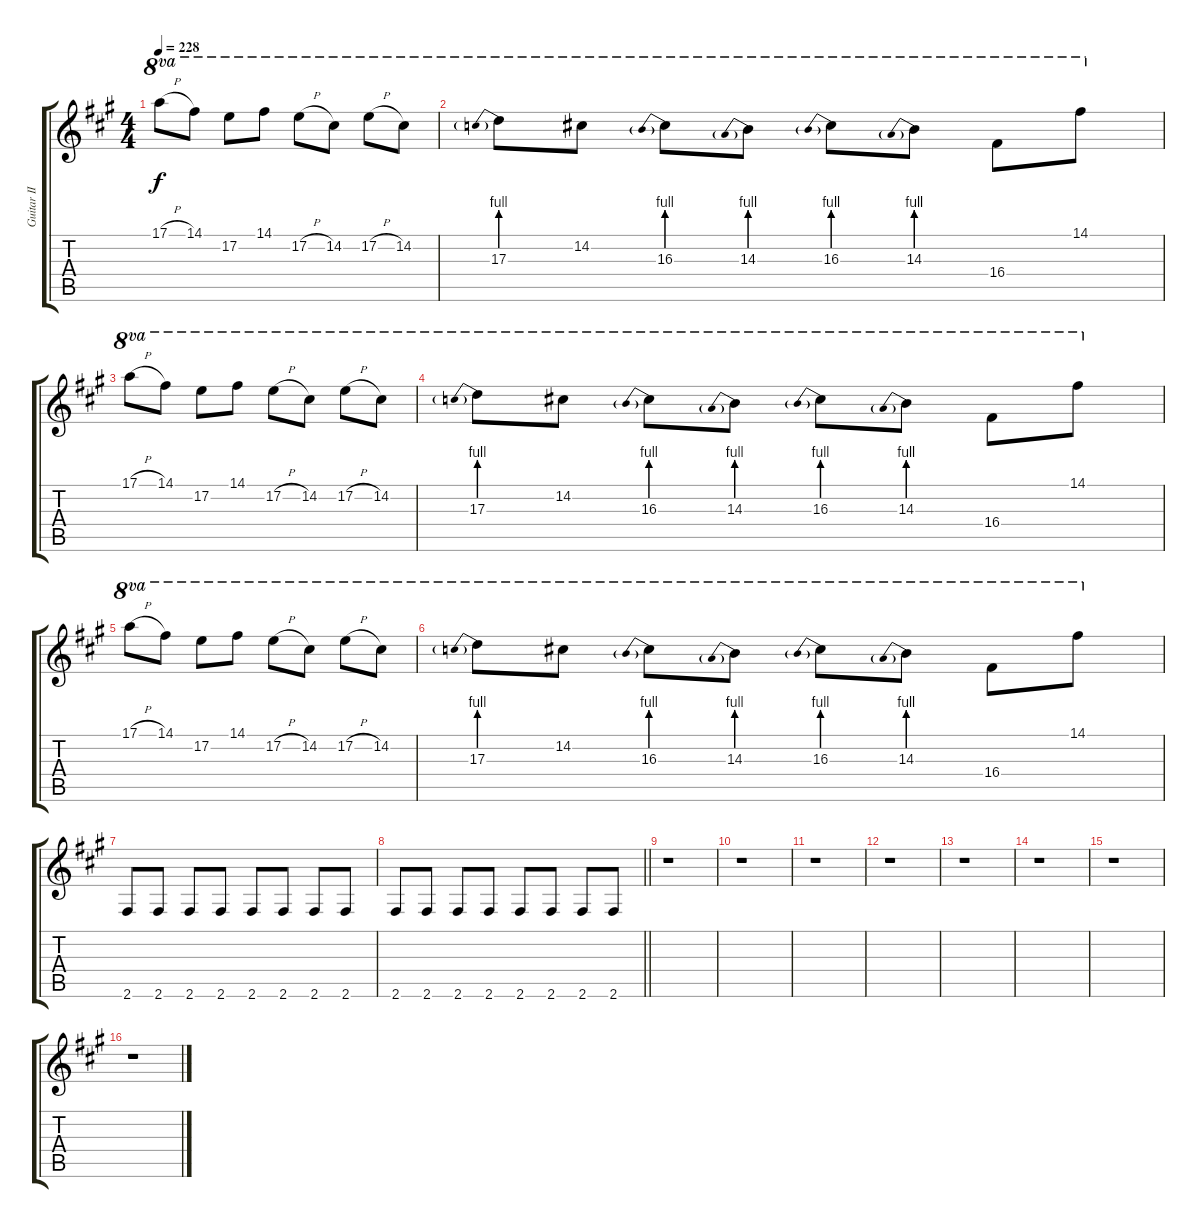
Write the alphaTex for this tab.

\track ("Guitar II" "Guitar II") {instrument distortionguitar}
\staff {score tabs}
\tuning (E4 B3 G3 D3 A2 E2) {hide}
\ts (4 4)
\tempo 228
\clef g2
\ks a
17.1{h}.8{ot 8va dy f} 14.1.8{ot 8va} 17.2.8{ot 8va} 14.1.8{ot 8va} 17.2{h}.8{ot 8va} 14.2.8{ot 8va} 17.2{h}.8{ot 8va} 14.2.8{ot 8va} |
17.3{be (prebend 0 4 60 4)}.8{ot 8va} 14.2.8{ot 8va} 16.3{be (prebend 0 4 60 4)}.8{ot 8va} 14.3{be (prebend 0 4 60 4)}.8{ot 8va} 16.3{be (prebend 0 4 60 4)}.8{ot 8va} 14.3{be (prebend 0 4 60 4)}.8{ot 8va} 16.4.8{ot 8va} 14.1.8{ot 8va} |
17.1{h}.8{ot 8va} 14.1.8{ot 8va} 17.2.8{ot 8va} 14.1.8{ot 8va} 17.2{h}.8{ot 8va} 14.2.8{ot 8va} 17.2{h}.8{ot 8va} 14.2.8{ot 8va} |
17.3{be (prebend 0 4 60 4)}.8{ot 8va} 14.2.8{ot 8va} 16.3{be (prebend 0 4 60 4)}.8{ot 8va} 14.3{be (prebend 0 4 60 4)}.8{ot 8va} 16.3{be (prebend 0 4 60 4)}.8{ot 8va} 14.3{be (prebend 0 4 60 4)}.8{ot 8va} 16.4.8{ot 8va} 14.1.8{ot 8va} |
17.1{h}.8{ot 8va} 14.1.8{ot 8va} 17.2.8{ot 8va} 14.1.8{ot 8va} 17.2{h}.8{ot 8va} 14.2.8{ot 8va} 17.2{h}.8{ot 8va} 14.2.8{ot 8va} |
17.3{be (prebend 0 4 60 4)}.8{ot 8va} 14.2.8{ot 8va} 16.3{be (prebend 0 4 60 4)}.8{ot 8va} 14.3{be (prebend 0 4 60 4)}.8{ot 8va} 16.3{be (prebend 0 4 60 4)}.8{ot 8va} 14.3{be (prebend 0 4 60 4)}.8{ot 8va} 16.4.8{ot 8va} 14.1.8{ot 8va} |
2.6.8 2.6.8 2.6.8 2.6.8 2.6.8 2.6.8 2.6.8 2.6.8 |
\barLineRight lightlight
2.6.8 2.6.8 2.6.8 2.6.8 2.6.8 2.6.8 2.6.8 2.6.8 |
r.1 |
r.1 |
r.1 |
r.1 |
r.1 |
r.1 |
r.1 |
r.1
